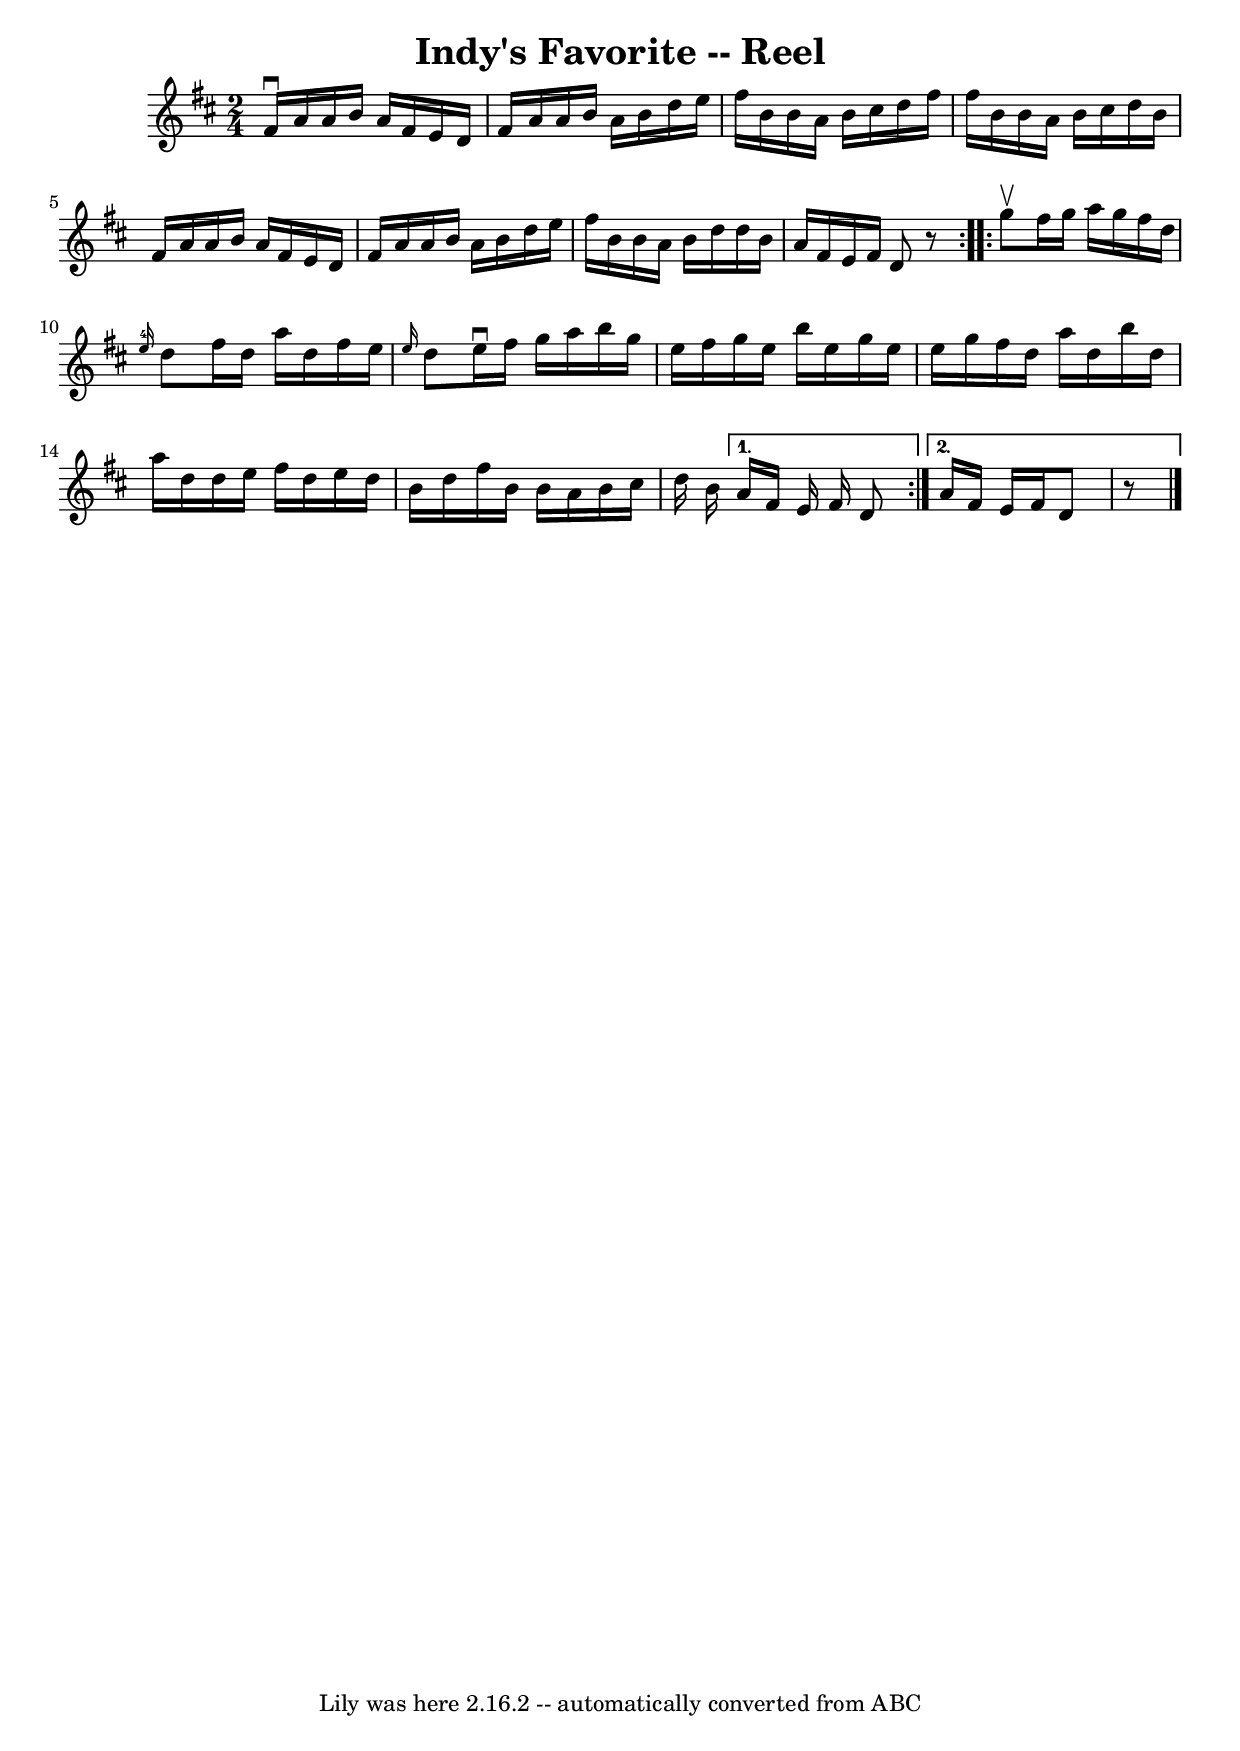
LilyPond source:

\version "2.7.40"
\include "Mammoth.ily"
\header {
	%% book = "Ryan's Mammoth Collection"
	crossRefNumber = "1"
	footnotes = "\\\\AKA The Maid Behind the Bar\\\\326"
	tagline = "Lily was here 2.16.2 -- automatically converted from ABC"
	title = "Indy's Favorite -- Reel"
}
voicedefault =  {
\set Score.defaultBarType = "empty"

\repeat volta 2 {
\time 2/4 \key d \major fis'16^\downbow a'16 a'16 b'16 a'16    
fis'16 e'16 d'16    |
 fis'16 a'16 a'16 b'16 a'16    
b'16 d''16 e''16    |
 fis''16 b'16 b'16 a'16 b'16    
cis''16 d''16 fis''16    |
 fis''16 b'16 b'16 a'16    
b'16 cis''16 d''16 b'16    |
 fis'16 a'16 a'16 b'16 
 a'16 fis'16 e'16 d'16    |
 fis'16 a'16 a'16 b'16  
 a'16 b'16 d''16 e''16    |
 fis''16 b'16 b'16 a'16  
 b'16 d''16 d''16 b'16    |
 a'16 fis'16 e'16 fis'16 
 d'8    r8   }     \repeat volta 2 { g''8^\upbow |
 fis''16    
g''16 a''16 g''16 fis''16 d''16  \grace { e''16-4 } d''8    
|
 fis''16 d''16 a''16 d''16 fis''16 e''16  \grace {    
e''16  } d''8    |
 e''16^\downbow fis''16 g''16 a''16    
b''16 g''16 e''16 fis''16    |
 g''16 e''16 b''16    
e''16 g''16 e''16 e''16 g''16    |
 fis''16 d''16    
a''16 d''16 b''16 d''16 a''16 d''16    |
 d''16 e''16 
 fis''16 d''16 e''16 d''16 b'16 d''16    |
 fis''16    
b'16 b'16 a'16 b'16 cis''16 d''16 b'16    } \alternative{{   
a'16 fis'16 e'16 fis'16 d'8    } { a'16 fis'16 e'16    
fis'16 d'8    r8   \bar "|."   }}
}

\score{
    <<

	\context Staff="default"
	{
	    \voicedefault 
	}

    >>
	\layout {
	}
	\midi {}
}
